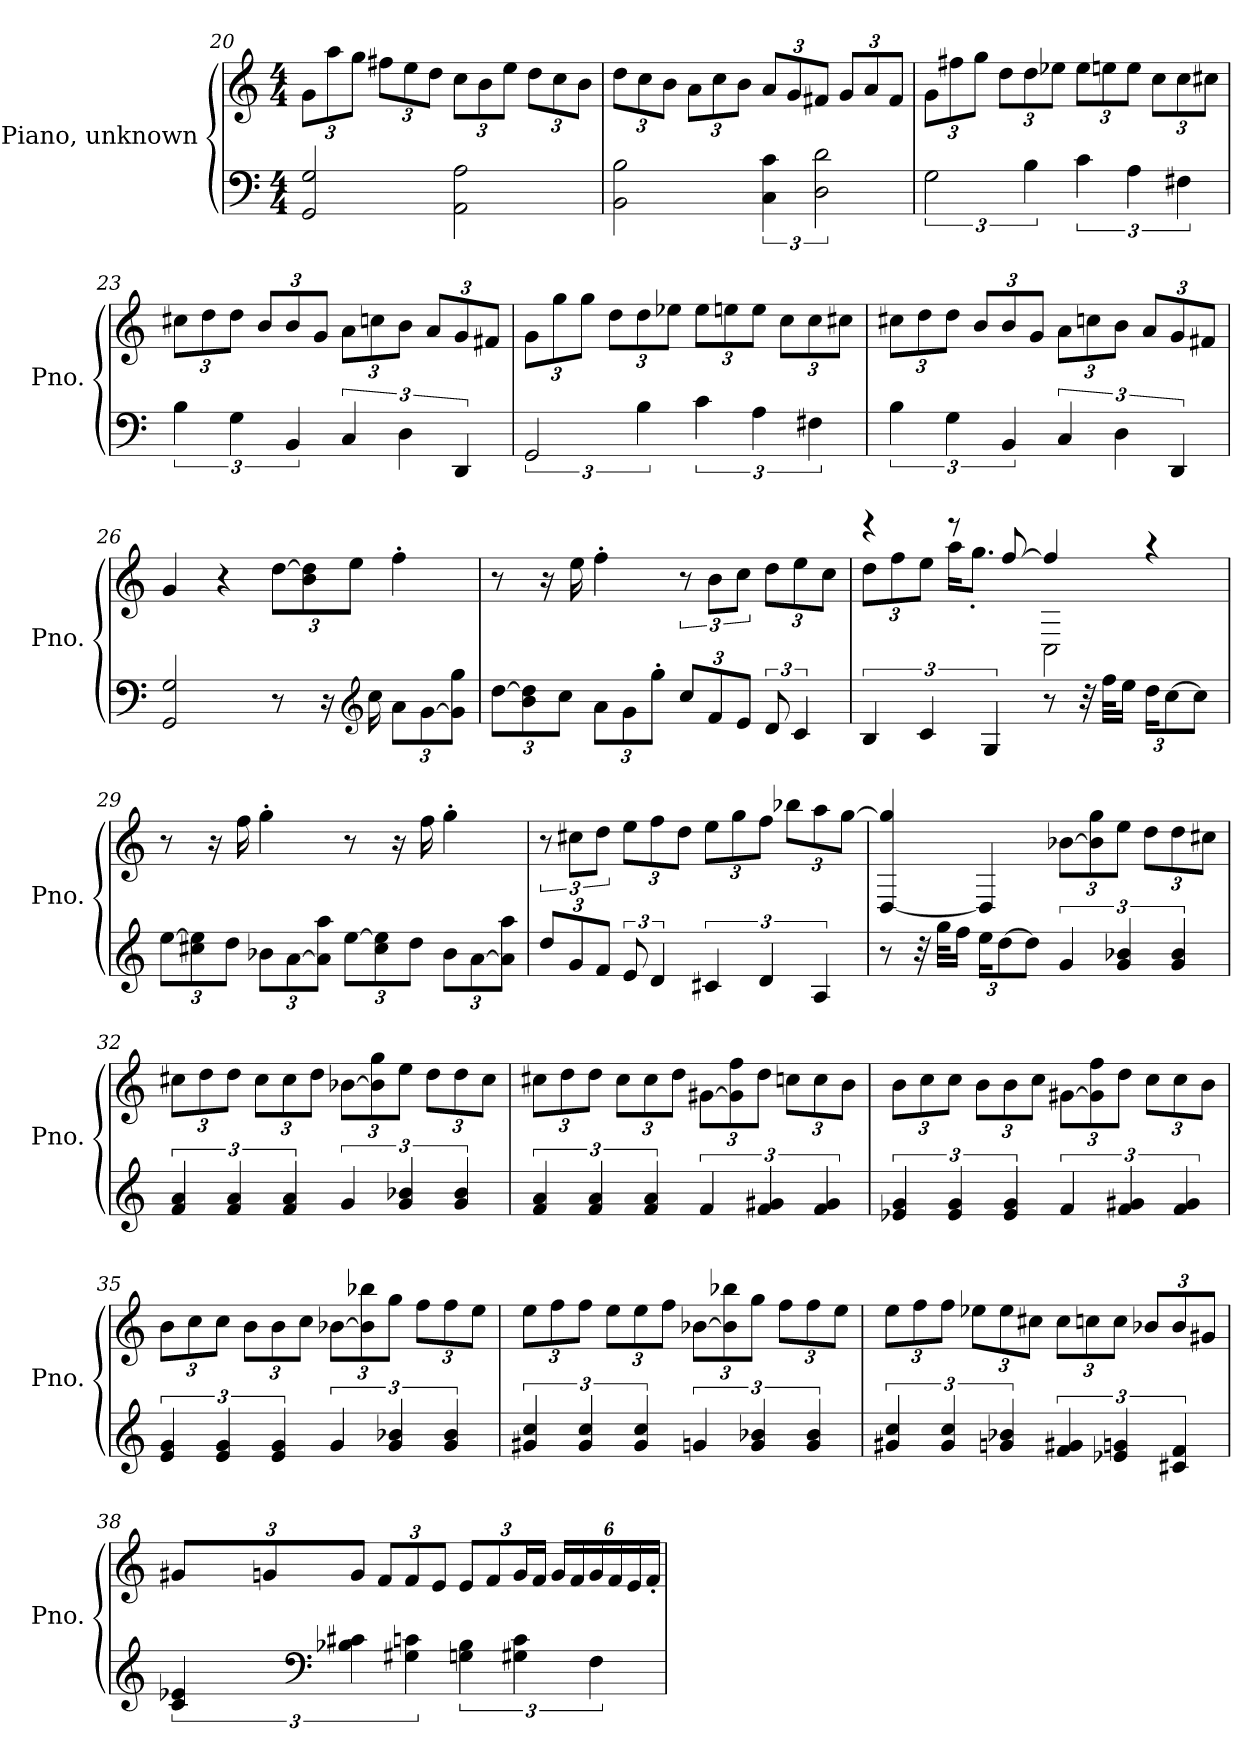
**kern	**kern
*part1	*part1
*staff2	*staff1
*I"Piano, unknown	*
*I'Pno.	*
*clefF4	*clefG2
*k[]	*k[]
*M4/4	*M4/4
*	*Xbrackettup
=20	=20
2GG/ 2G/	12g\L
.	12aa\
.	12gg\J
.	12ff#X\L
.	12ee\
.	12dd\J
2AA\ 2A\	12cc\L
.	12b\
.	12ee\J
.	12dd\L
.	12cc\
.	12b\J
=21	=21
2BB\ 2B\	12dd\L
.	12cc\
.	12b\J
.	12a\L
.	12cc\
.	12b\J
6C\ 6c\	12a/L
.	12g/
3D\ 3d\	12f#X/J
.	12g/L
.	12a/
.	12f#/J
!!LO:LB:g=z
=22	=22
3G\	12g\L
.	12ff#X\
.	12gg\J
.	12dd\L
6B\	12dd\
.	12ee-X\J
6c\	12ee-\L
.	12een\
6A\	12ee\J
.	12cc\L
6F#X\	12cc\
.	12cc#X\J
=23	=23
6B\	12cc#X\L
.	12dd\
6G\	12dd\J
.	12b/L
6BB/	12b/
.	12g/J
6C/	12a\L
.	12ccn\
6D\	12b\J
.	12a/L
6DD/	12g/
.	12f#X/J
=24	=24
3GG/	12g\L
.	12gg\
.	12gg\J
.	12dd\L
6B\	12dd\
.	12ee-X\J
6c\	12ee-\L
.	12een\
6A\	12ee\J
.	12cc\L
6F#X\	12cc\
.	12cc#X\J
!!LO:LB:g=z
=25	=25
6B\	12cc#X\L
.	12dd\
6G\	12dd\J
.	12b/L
6BB/	12b/
.	12g/J
6C/	12a\L
.	12ccn\
6D\	12b\J
.	12a/L
6DD/	12g/
.	12f#X/J
=26	=26
2GG/ 2G/	4g/
.	4r
8r	[12dd\L
.	12b\ 12dd\]
16r	.
.	12ee\J
*clefG2	*
16cc\	.
*Xbrackettup	*
12a\L	4ff'\
[12g\	.
12g\] 12gg\J	.
=27	=27
[12dd\L	8r
12b\ 12dd\]	.
.	16r
12cc\J	.
.	16ee\
12a\L	4ff'\
12g\	.
12gg'\J	.
*	*brackettup
12cc/L	12r
12f/	12b\L
12e/J	12cc\J
*brackettup	*Xbrackettup
12d/	12dd\L
6c/	12ee\
.	12cc\J
!!LO:LB:g=z
=28	=28
*	*^
6B/	4r	12dd\L
.	.	12ff\
6c/	.	12ee\J
.	8r	16aa\KL
.	.	8.gg'\J
6G/	.	.
.	[8ff/	.
8r	4ff/]	2C\
32r	.	.
32ff\KLL	.	.
16ee\JJ	.	.
*Xbrackettup	*	*
24dd\KL	4r	.
[12cc\	.	.
8cc\J]	.	.
*	*v	*v
=29	=29
[12ee\L	8r
12cc#X\ 12ee\]	.
.	16r
12dd\J	.
.	16ff\
12b-X\L	4gg'\
[12a\	.
12a\] 12aa\J	.
[12ee\L	8r
12cc#\ 12ee\]	.
.	16r
12dd\J	.
.	16ff\
12b-\L	4gg'\
[12a\	.
12a\] 12aa\J	.
=30	=30
*	*brackettup
12dd/L	12r
12g/	12cc#X\L
12f/J	12dd\J
*brackettup	*Xbrackettup
12e/	12ee\L
6d/	12ff\
.	12dd\J
6c#X/	12ee\L
.	12gg\
6d/	12ff\J
.	12bb-X\L
6A/	12aa\
.	[12gg\J
!!LO:LB:g=z
=31	=31
8r	[4D/ 4gg/]
32r	.
32gg\KLL	.
16ff\JJ	.
*Xbrackettup	*
24ee\KL	4D/]
[12dd\	.
8dd\J]	.
*brackettup	*
6g/	[12b-X\L
.	12b-\] 12gg\
6g/ 6b-X/	12ee\J
.	12dd\L
6g/ 6b-/	12dd\
.	12cc#X\J
=32	=32
6f/ 6a/	12cc#X\L
.	12dd\
6f/ 6a/	12dd\J
.	12cc#\L
6f/ 6a/	12cc#\
.	12dd\J
6g/	[12b-X\L
.	12b-\] 12gg\
6g/ 6b-X/	12ee\J
.	12dd\L
6g/ 6b-/	12dd\
.	12cc#\J
=33	=33
6f/ 6a/	12cc#X\L
.	12dd\
6f/ 6a/	12dd\J
.	12cc#\L
6f/ 6a/	12cc#\
.	12dd\J
6f/	[12g#X\L
.	12g#\] 12ff\
6f/ 6g#X/	12dd\J
.	12ccn\L
6f/ 6g#/	12cc\
.	12b\J
!!LO:LB:g=z
=34	=34
6e-X/ 6g/	12b\L
.	12cc\
6e-/ 6g/	12cc\J
.	12b\L
6e-/ 6g/	12b\
.	12cc\J
6f/	[12g#X\L
.	12g#\] 12ff\
6f/ 6g#X/	12dd\J
.	12cc\L
6f/ 6g#/	12cc\
.	12b\J
=35	=35
6e/ 6g/	12b\L
.	12cc\
6e/ 6g/	12cc\J
.	12b\L
6e/ 6g/	12b\
.	12cc\J
6g/	[12b-X\L
.	12b-\] 12bb-X\
6g/ 6b-X/	12gg\J
.	12ff\L
6g/ 6b-/	12ff\
.	12ee\J
=36	=36
6g#X/ 6cc/	12ee\L
.	12ff\
6g#/ 6cc/	12ff\J
.	12ee\L
6g#/ 6cc/	12ee\
.	12ff\J
6gn/	[12b-X\L
.	12b-\] 12bb-X\
6g/ 6b-X/	12gg\J
.	12ff\L
6g/ 6b-/	12ff\
.	12ee\J
!!LO:PB:g=z
=37	=37
6g#X/ 6cc/	12ee\L
.	12ff\
6g#/ 6cc/	12ff\J
.	12ee-X\L
6gn/ 6b-X/	12ee-\
.	12cc#X\J
6f/ 6g#X/	12cc#\L
.	12ccn\
6e-X/ 6gn/	12cc\J
.	12b-X/L
6c#X/ 6f/	12b-/
.	12g#X/J
=38	=38
6c/ 6e-X/	12g#X/L
.	12gn/
*clefF4	*
6B-X\ 6c#X\	12g/J
.	12f/L
6G#X\ 6cn\	12f/
.	12e/J
6Gn\ 6B-\	12e/L
.	12f/
6G#X\ 6c\	24g/L
.	24f/JJ
.	24g/LL
.	24f/
6F\	24g/
.	24f/
.	24e/
.	24f'/JJ
=	=
*-	*-
